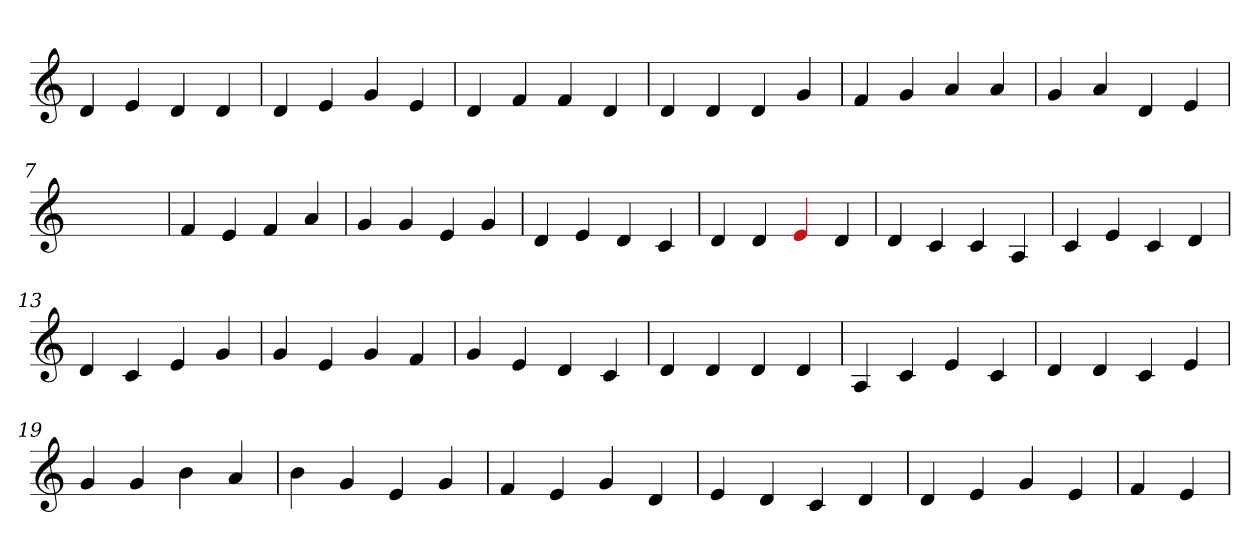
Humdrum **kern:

**kern
*part1
*staff1
*clefG2
=1
4d
4e
4d
4d
=2
4d
4e
4g
4e
=3
4d
4f
4f
4d
=4
4d
4d
4d
4g
=5
4f
4g
4a
4a
=6
4g
4a
4d
4e
=7
1ryy
=7
4f
4e
4f
4a
=8
4g
4g
4e
4g
=9
4d
4e
4d
4c
=10
4d
4d
4Re
4d
=11
4d
4c
4c
4A
=12
4c
4e
4c
4d
=13
4d
4c
4e
4g
=14
4g
4e
4g
4f
=15
4g
4e
4d
4c
=16
4d
4d
4d
4d
=17
4A
4c
4e
4c
=18
4d
4d
4c
4e
=19
4g
4g
4b
4a
=20
4b
4g
4e
4g
=21
4f
4e
4g
4d
=22
4e
4d
4c
4d
=23
4d
4e
4g
4e
=24
4f
4e
=
*-
